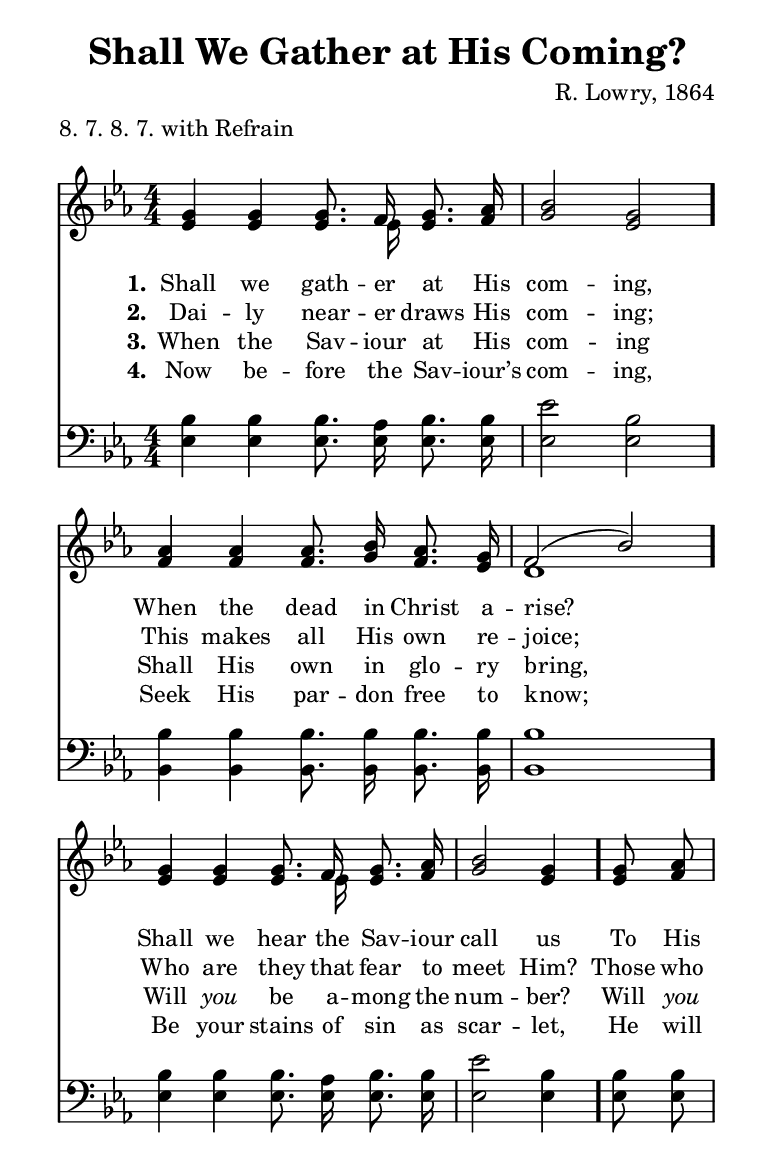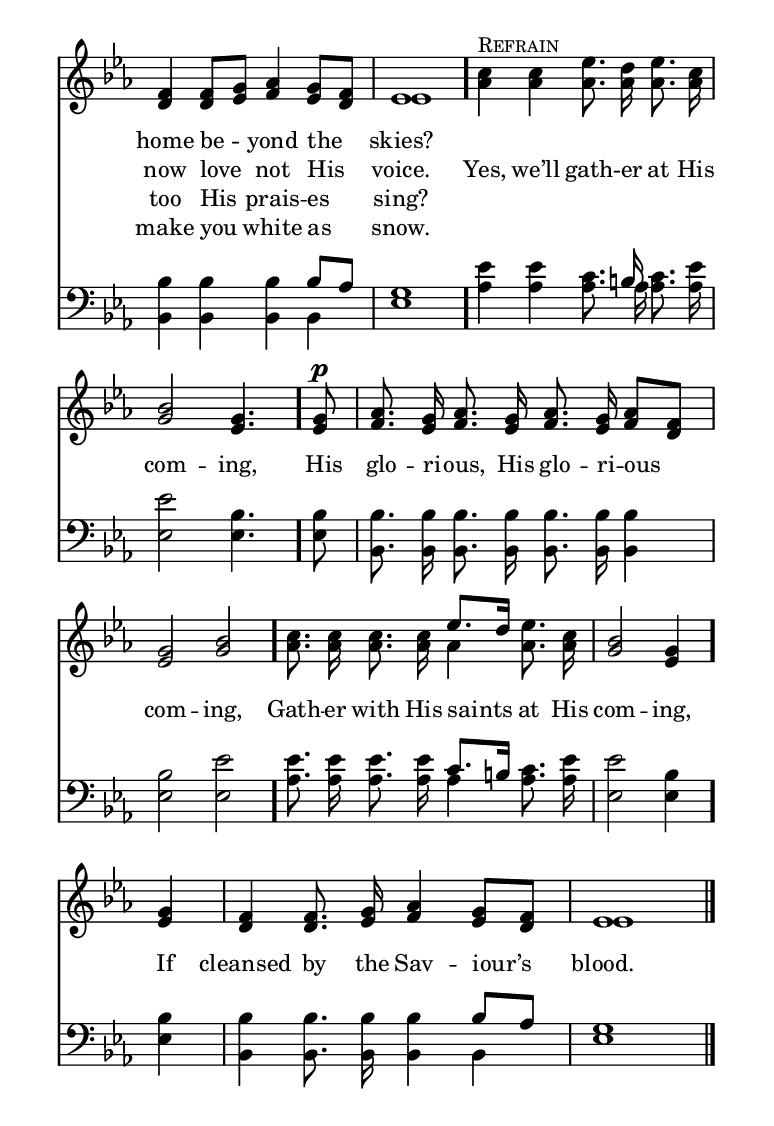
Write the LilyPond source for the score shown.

\include "common/global.ily"
\paper {
  \include "common/paper.ily"
}

\header{
  %gospel
  hymnnumber = "35"
  title = "Shall We Gather at His Coming?"
  tunename = "Beautiful River"
  meter = "8. 7. 8. 7. with Refrain"
  poet = ""
  composer = "R. Lowry, 1864"
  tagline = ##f
}

% for fermata in MIDI
ta = { \tempo 4=90 }
tb = { \tempo 4=45 }

patternAA = { c4 c4 c8. c16 c8. c16 | c2 c2   }
patternAB = { c4 c4 c8. c16 c8. c16 | c2( c2) }
patternAC = { c4 c4 c8. c16 c8. c16 | c1      }
patternAD = { c4 c4 c8. c16 c8. c16 | c2 c4   }
patternAE = { c4 c4 c8. c16 c8. c16 | c2 c4.  }

patternBA = { c8 c8 | c4 c8[ c8] c4 c8[ c8] | c1 }
patternBB = { c8 c8 | c4 c4      c4 c8[ c8] | c1 }
patternBC = { c8 c8 | c4 c4      c4 c4      | c1 }

patternCA = { c8 | c8. c16 c8. c16 c8. c16 c8[ c8] | c2 c2 }
patternCB = { c8 | c8. c16 c8. c16 c8. c16 c4      | c2 c2 }

patternDA = { c8. c16 c8. c16 c8.[ c16] c8. c16 | c2 c4 }
patternDB = { c8. c16 c8. c16 c4        c8. c16 | c2 c4 }

patternEA = { c4 | c4 c8. c16 c4 c8[ c8] | c1 }
patternEB = { c4 | c4 c8. c16 c4 c4      | c1 }

global = {
  \include "common/overrides.ily"
  \override Staff.TimeSignature.style = #'numbered
  \time 4/4
  \override Score.MetronomeMark.transparent = ##t % hide all fermata changes too
  \ta
  \key ees \major
  \autoBeamOff
}

notesSoprano = {
\global
\relative c'' {

  \changePitch \patternAA { g g g f g aes | bes g }
  \changePitch \patternAB { aes aes aes bes aes g | f bes }
  \changePitch \patternAD { g g g f g aes | bes g }
  \changePitch \patternBA { g aes | f f g aes g f | ees }

  << s^\markup { \small \caps "Refrain" }
  \changePitch \patternAE { c' c ees d ees c | bes g } >>
  \changePitch \patternCA { g^\markup { \dynamic p } | aes g aes g aes g aes f | g bes }
  \changePitch \patternDA { c c c c ees d ees c | bes g }
  \changePitch \patternEA { g | f f g aes g f | ees }

  \bar "|."

}
}

notesAlto = {
\global
\relative e' {

  \changePitch \patternAA { ees ees ees ees ees f | g ees }
  \changePitch \patternAC { f f f g f ees | d }
  \changePitch \patternAD { ees ees ees ees ees f | g ees }
  \changePitch \patternBA { ees f | d d ees f ees d | ees }

  \changePitch \patternAE { aes aes aes aes aes aes | g ees }
  \changePitch \patternCA { ees | f ees f ees f ees f d | ees g }
  \changePitch \patternDB { aes aes aes aes aes aes aes | g ees }
  \changePitch \patternEA { ees | d d ees f ees d | ees }

}
}

notesTenor = {
\global
\relative a {

  \changePitch \patternAA { bes bes bes aes bes bes | ees bes }
  \changePitch \patternAC { bes bes bes bes bes bes | bes }
  \changePitch \patternAD { bes bes bes aes bes bes | ees bes }
  \changePitch \patternBB { bes bes | bes bes bes bes aes | g }

  \changePitch \patternAE { ees' ees c b c ees | ees bes }
  \changePitch \patternCB { bes | bes bes bes bes bes bes bes | bes ees }
  \changePitch \patternDA { ees ees ees ees c b c ees | ees bes }
  \changePitch \patternEA { bes | bes bes bes bes bes aes | g }

}
}

notesBass = {
\global
\relative f {

  \changePitch \patternAA { ees ees ees ees ees ees | ees ees }
  \changePitch \patternAC { bes bes bes bes bes bes | bes }
  \changePitch \patternAD { ees ees ees ees ees ees | ees ees }
  \changePitch \patternBC { ees ees | bes bes bes bes | ees }

  \changePitch \patternAE { aes aes aes aes aes aes | ees ees }
  \changePitch \patternCB { ees | bes bes bes bes bes bes bes | ees ees }
  \changePitch \patternDB { aes aes aes aes aes aes aes | ees ees }
  \changePitch \patternEB { ees | bes bes bes bes bes | ees }

}
}

Refrain = \lyricmode {

Yes, we’ll gath -- er at His com -- ing, \bar "."
His glo -- ri -- ous, His glo -- ri -- ous com -- ing, \bar "."
Gath -- er with His saints at His com -- ing, \bar "."
If cleansed by the Sav -- iour’s blood. \bar "."

}

wordsA = \lyricmode {
\set stanza = "1."

Shall we gath -- er at His com -- ing, \bar "."
When the dead in Christ a -- rise? \bar "."
Shall we hear the Sav -- iour call us \bar "."
To His home be -- yond the skies? \bar "."

}

wordsB = \lyricmode {
\set stanza = "2."

Dai -- ly near -- er draws His com -- ing;
This makes all His own re -- joice;
Who are they that fear to meet Him?
Those who now love not His voice.

\Refrain

}

wordsC = \lyricmode {
\set stanza = "3."

When the Sav -- iour at His com -- ing
Shall His own in glo -- ry bring,
Will { \italicsOn } you { \italicsOff } be a -- mong the num -- ber?
Will { \italicsOn } you { \italicsOff } too His prais -- es sing?

}

wordsD = \lyricmode {
\set stanza = "4."

Now be -- fore the Sav -- iour’s com -- ing,
Seek His par -- don free to know;
Be your stains of sin as scar -- let,
He will make you white as snow.

}

\score {
  \context ChoirStaff <<
    \context Staff = upper <<
      \set Staff.autoBeaming = ##f
      \set ChoirStaff.systemStartDelimiter = #'SystemStartBar
      \set ChoirStaff.printPartCombineTexts = ##f
      \partcombine #'(2 . 9) \notesSoprano \notesAlto
      \context NullVoice = sopranos { \voiceOne << \notesSoprano >> }
      \context Lyrics = one   \lyricsto sopranos \wordsA
      \context Lyrics = two   \lyricsto sopranos \wordsB
      \context Lyrics = three \lyricsto sopranos \wordsC
      \context Lyrics = four  \lyricsto sopranos \wordsD
      %\context Lyrics = five  \lyricsto sopranos \wordsE
    >>
    \context Staff = men <<
      \set Staff.autoBeaming = ##f
      \clef bass
      \set ChoirStaff.printPartCombineTexts = ##f
      \partcombine #'(2 . 9) \notesTenor \notesBass
    >>
  >>
  \layout {
    \include "common/layout.ily"
  }
  \midi{
    \include "common/midi.ily"
  }
}

%\markup { \fill-line { \column {
%  \line{ \bold 5 \column { \wordsE } } \combine \null \vspace #0.4
%  \line{ \bold 6 \column { \wordsF } } \combine \null \vspace #0.4
%  \line{ \bold 7 \column { \wordsG } } \combine \null \vspace #0.4
%  \line{ \bold 8 \column { \wordsH } } \combine \null \vspace #0.4
%} } }

\version "2.19.49"  % necessary for upgrading to future LilyPond versions.

% vi:set et ts=2 sw=2 ai nocindent syntax=lilypond:
